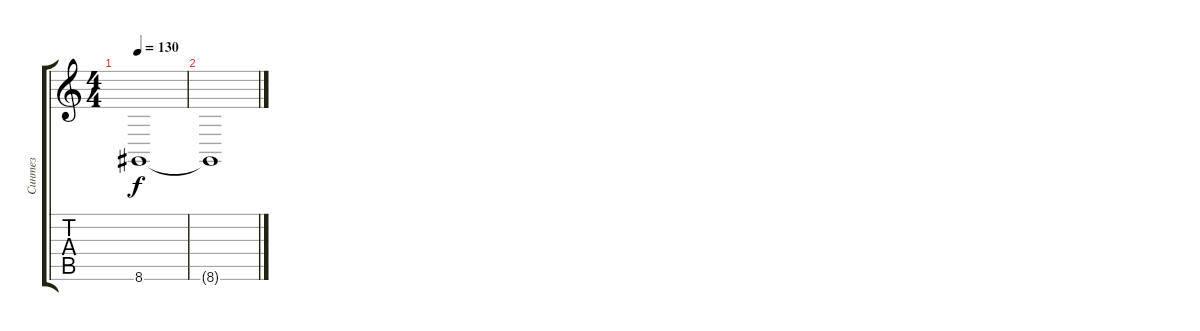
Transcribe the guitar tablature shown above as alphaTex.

\track ("Синтез" "Синтез") {instrument choiraahs}
\staff {score tabs}
\tuning (D4 A3 F3 C3 G2 C2) {hide}
\ts (4 4)
\tempo 130
\clef g2
\ks c
8.6.1{dy f} |
8.6{t}.1
